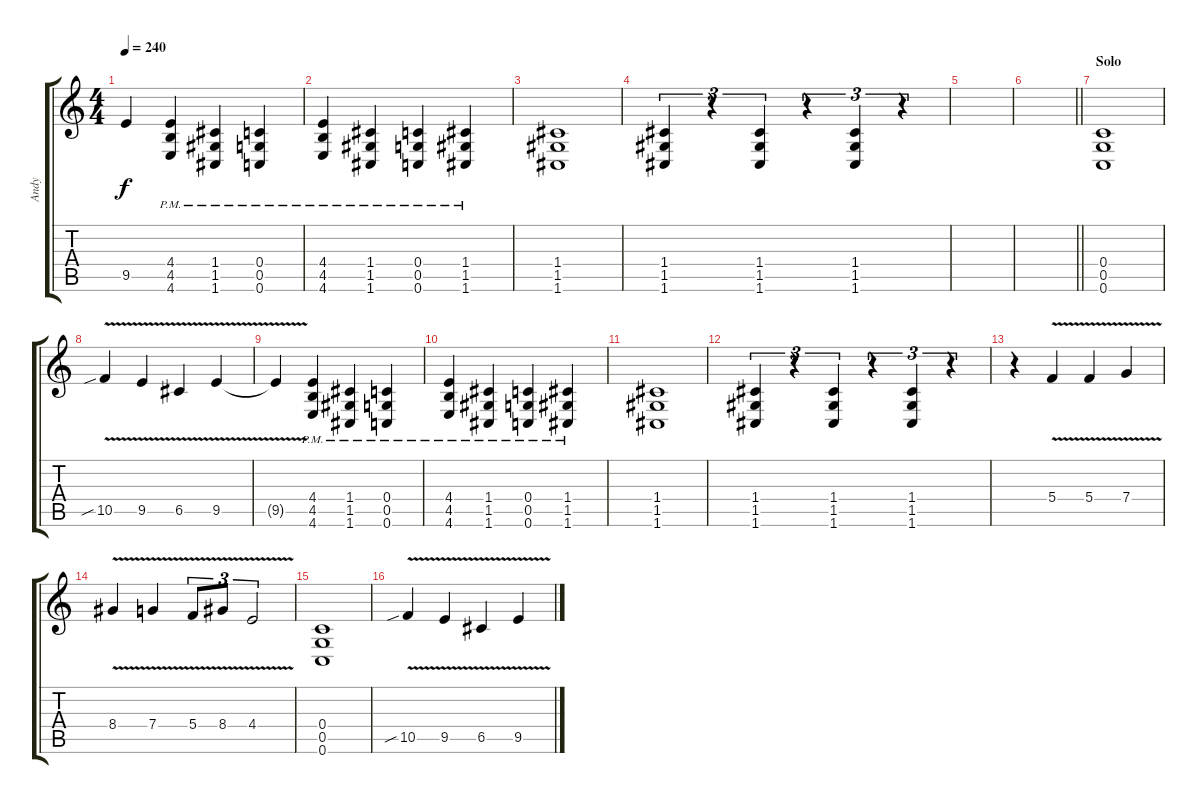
\track ("Andy" "Andy") {instrument distortionguitar}
\staff {score tabs}
\tuning (D4 A3 F3 C3 G2 C2) {hide}
\ts (4 4)
\tempo 240
\clef g2
\ks c
9.5{t}.4{dy f} (4.4{pm} 4.5{pm} 4.6{pm}).4 (1.4{pm} 1.5{pm} 1.6{pm}).4 (0.4{pm} 0.5{pm} 0.6{pm}).4 |
(4.4{pm} 4.5{pm} 4.6{pm}).4 (1.4{pm} 1.5{pm} 1.6{pm}).4 (0.4{pm} 0.5{pm} 0.6{pm}).4 (1.4{pm} 1.5{pm} 1.6{pm}).4 |
(1.4 1.5 1.6).1 |
(1.4 1.5 1.6).4{tu (3 2)} r.4{tu (3 2)} (1.4 1.5 1.6).4{tu (3 2)} r.4{tu (3 2)} (1.4 1.5 1.6).4{tu (3 2)} r.4{tu (3 2)} |
|
\barLineRight lightlight
|
\section ("" "Solo")
(0.4 0.5 0.6).1 |
10.5{v sib}.4 9.5{v}.4 6.5{v}.4 9.5{v}.4 |
9.5{t}.4 (4.4{pm} 4.5{pm} 4.6{pm}).4 (1.4{pm} 1.5{pm} 1.6{pm}).4 (0.4{pm} 0.5{pm} 0.6{pm}).4 |
(4.4{pm} 4.5{pm} 4.6{pm}).4 (1.4{pm} 1.5{pm} 1.6{pm}).4 (0.4{pm} 0.5{pm} 0.6{pm}).4 (1.4{pm} 1.5{pm} 1.6{pm}).4 |
(1.4 1.5 1.6).1 |
(1.4 1.5 1.6).4{tu (3 2)} r.4{tu (3 2)} (1.4 1.5 1.6).4{tu (3 2)} r.4{tu (3 2)} (1.4 1.5 1.6).4{tu (3 2)} r.4{tu (3 2)} |
r.4 5.4{v}.4 5.4{v}.4 7.4{v}.4 |
8.4{v}.4 7.4{v}.4 5.4{v}.8{tu (3 2)} 8.4{v}.8{tu (3 2)} 4.4{v}.2{tu (3 2)} |
(0.4 0.5 0.6).1 |
10.5{v sib}.4 9.5{v}.4 6.5{v}.4 9.5{v}.4
